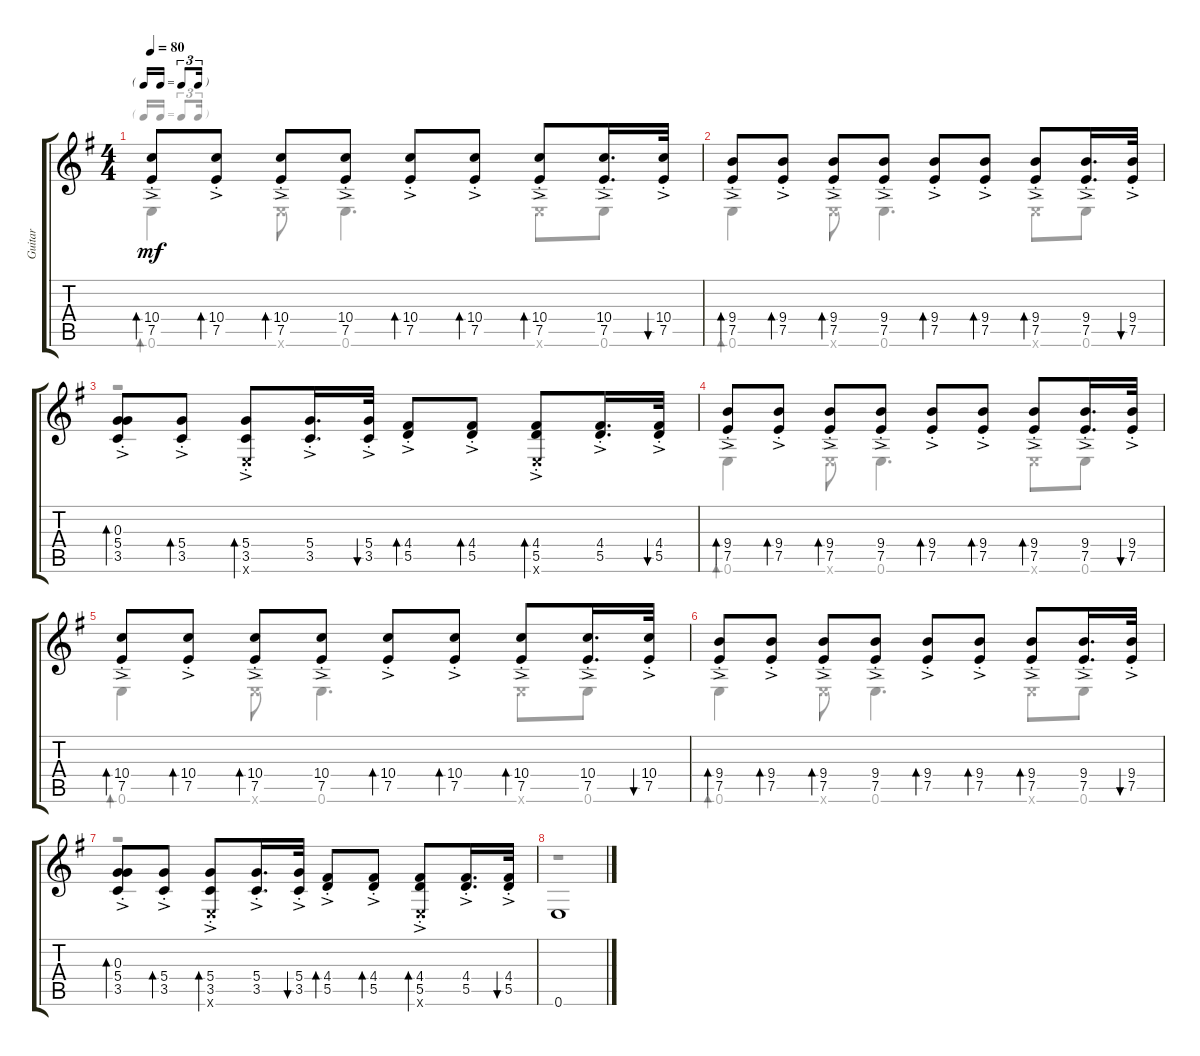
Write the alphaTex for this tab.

\track (" Guitar" " Guitar") {instrument acousticguitarsteel}
\staff {score tabs}
\tuning (E4 B3 G3 D3 A2 E2) {hide}
\voice
\ts (4 4)
\tf triplet16th
\tempo 80
\clef g2
\ks eminor
(10.4{ac st} 7.5{ac st}).8{bd 30 dy mf} (10.4{ac st} 7.5{ac st}).8{bd 30} (10.4{ac st} 7.5{ac st}).8{bd 30} (10.4{ac st} 7.5{ac st}).8 (10.4{ac st} 7.5{ac st}).8{bd 30} (10.4{ac st} 7.5{ac st}).8{bd 30} (10.4{ac st} 7.5{ac st}).8{bd 30} (10.4{ac st} 7.5{ac st}).16{d} (10.4{ac st} 7.5{ac st}).32{bu 30} |
(9.4{ac st} 7.5{ac st}).8{bd 30} (9.4{ac st} 7.5{ac st}).8{bd 30} (9.4{ac st} 7.5{ac st}).8{bd 30} (9.4{ac st} 7.5{ac st}).8 (9.4{ac st} 7.5{ac st}).8{bd 30} (9.4{ac st} 7.5{ac st}).8{bd 30} (9.4{ac st} 7.5{ac st}).8{bd 30} (9.4{ac st} 7.5{ac st}).16{d} (9.4{ac st} 7.5{ac st}).32{bu 30} |
(0.3 5.4{ac st} 3.5{ac st}).8{bd 30} (5.4{ac st} 3.5{ac st}).8{bd 30} (5.4{ac st} 3.5{ac st} 0.6{x}).8{bd 30} (5.4{ac st} 3.5{ac st}).16{d} (5.4{ac st} 3.5{ac st}).32{bu 30} (4.4{ac st} 5.5{ac st}).8{bd 30} (4.4{ac st} 5.5{ac st}).8{bd 30} (4.4{ac st} 5.5{ac st} 0.6{x}).8{bd 30} (4.4{ac st} 5.5{ac st}).16{d} (4.4{ac st} 5.5{ac st}).32{bu 30} |
(9.4{ac st} 7.5{ac st}).8{bd 30} (9.4{ac st} 7.5{ac st}).8{bd 30} (9.4{ac st} 7.5{ac st}).8{bd 30} (9.4{ac st} 7.5{ac st}).8 (9.4{ac st} 7.5{ac st}).8{bd 30} (9.4{ac st} 7.5{ac st}).8{bd 30} (9.4{ac st} 7.5{ac st}).8{bd 30} (9.4{ac st} 7.5{ac st}).16{d} (9.4{ac st} 7.5{ac st}).32{bu 30} |
(10.4{ac st} 7.5{ac st}).8{bd 30} (10.4{ac st} 7.5{ac st}).8{bd 30} (10.4{ac st} 7.5{ac st}).8{bd 30} (10.4{ac st} 7.5{ac st}).8 (10.4{ac st} 7.5{ac st}).8{bd 30} (10.4{ac st} 7.5{ac st}).8{bd 30} (10.4{ac st} 7.5{ac st}).8{bd 30} (10.4{ac st} 7.5{ac st}).16{d} (10.4{ac st} 7.5{ac st}).32{bu 30} |
(9.4{ac st} 7.5{ac st}).8{bd 30} (9.4{ac st} 7.5{ac st}).8{bd 30} (9.4{ac st} 7.5{ac st}).8{bd 30} (9.4{ac st} 7.5{ac st}).8 (9.4{ac st} 7.5{ac st}).8{bd 30} (9.4{ac st} 7.5{ac st}).8{bd 30} (9.4{ac st} 7.5{ac st}).8{bd 30} (9.4{ac st} 7.5{ac st}).16{d} (9.4{ac st} 7.5{ac st}).32{bu 30} |
(0.3 5.4{ac st} 3.5{ac st}).8{bd 30} (5.4{ac st} 3.5{ac st}).8{bd 30} (5.4{ac st} 3.5{ac st} 0.6{x}).8{bd 30} (5.4{ac st} 3.5{ac st}).16{d} (5.4{ac st} 3.5{ac st}).32{bu 30} (4.4{ac st} 5.5{ac st}).8{bd 30} (4.4{ac st} 5.5{ac st}).8{bd 30} (4.4{ac st} 5.5{ac st} 0.6{x}).8{bd 30} (4.4{ac st} 5.5{ac st}).16{d} (4.4{ac st} 5.5{ac st}).32{bu 30} |
0.6.1
\voice
\clef g2
\ottava regular
\simile none
\ks eminor
0.6.4{bd 30 dy mf} 0.6{x}.8 0.6.4{d} 0.6{x}.8 0.6.8 |
0.6.4{bd 30} 0.6{x}.8 0.6.4{d} 0.6{x}.8 0.6.8 |
r.1 |
0.6.4{bd 30} 0.6{x}.8 0.6.4{d} 0.6{x}.8 0.6.8 |
0.6.4{bd 30} 0.6{x}.8 0.6.4{d} 0.6{x}.8 0.6.8 |
0.6.4{bd 30} 0.6{x}.8 0.6.4{d} 0.6{x}.8 0.6.8 |
r.1 |
r.1
